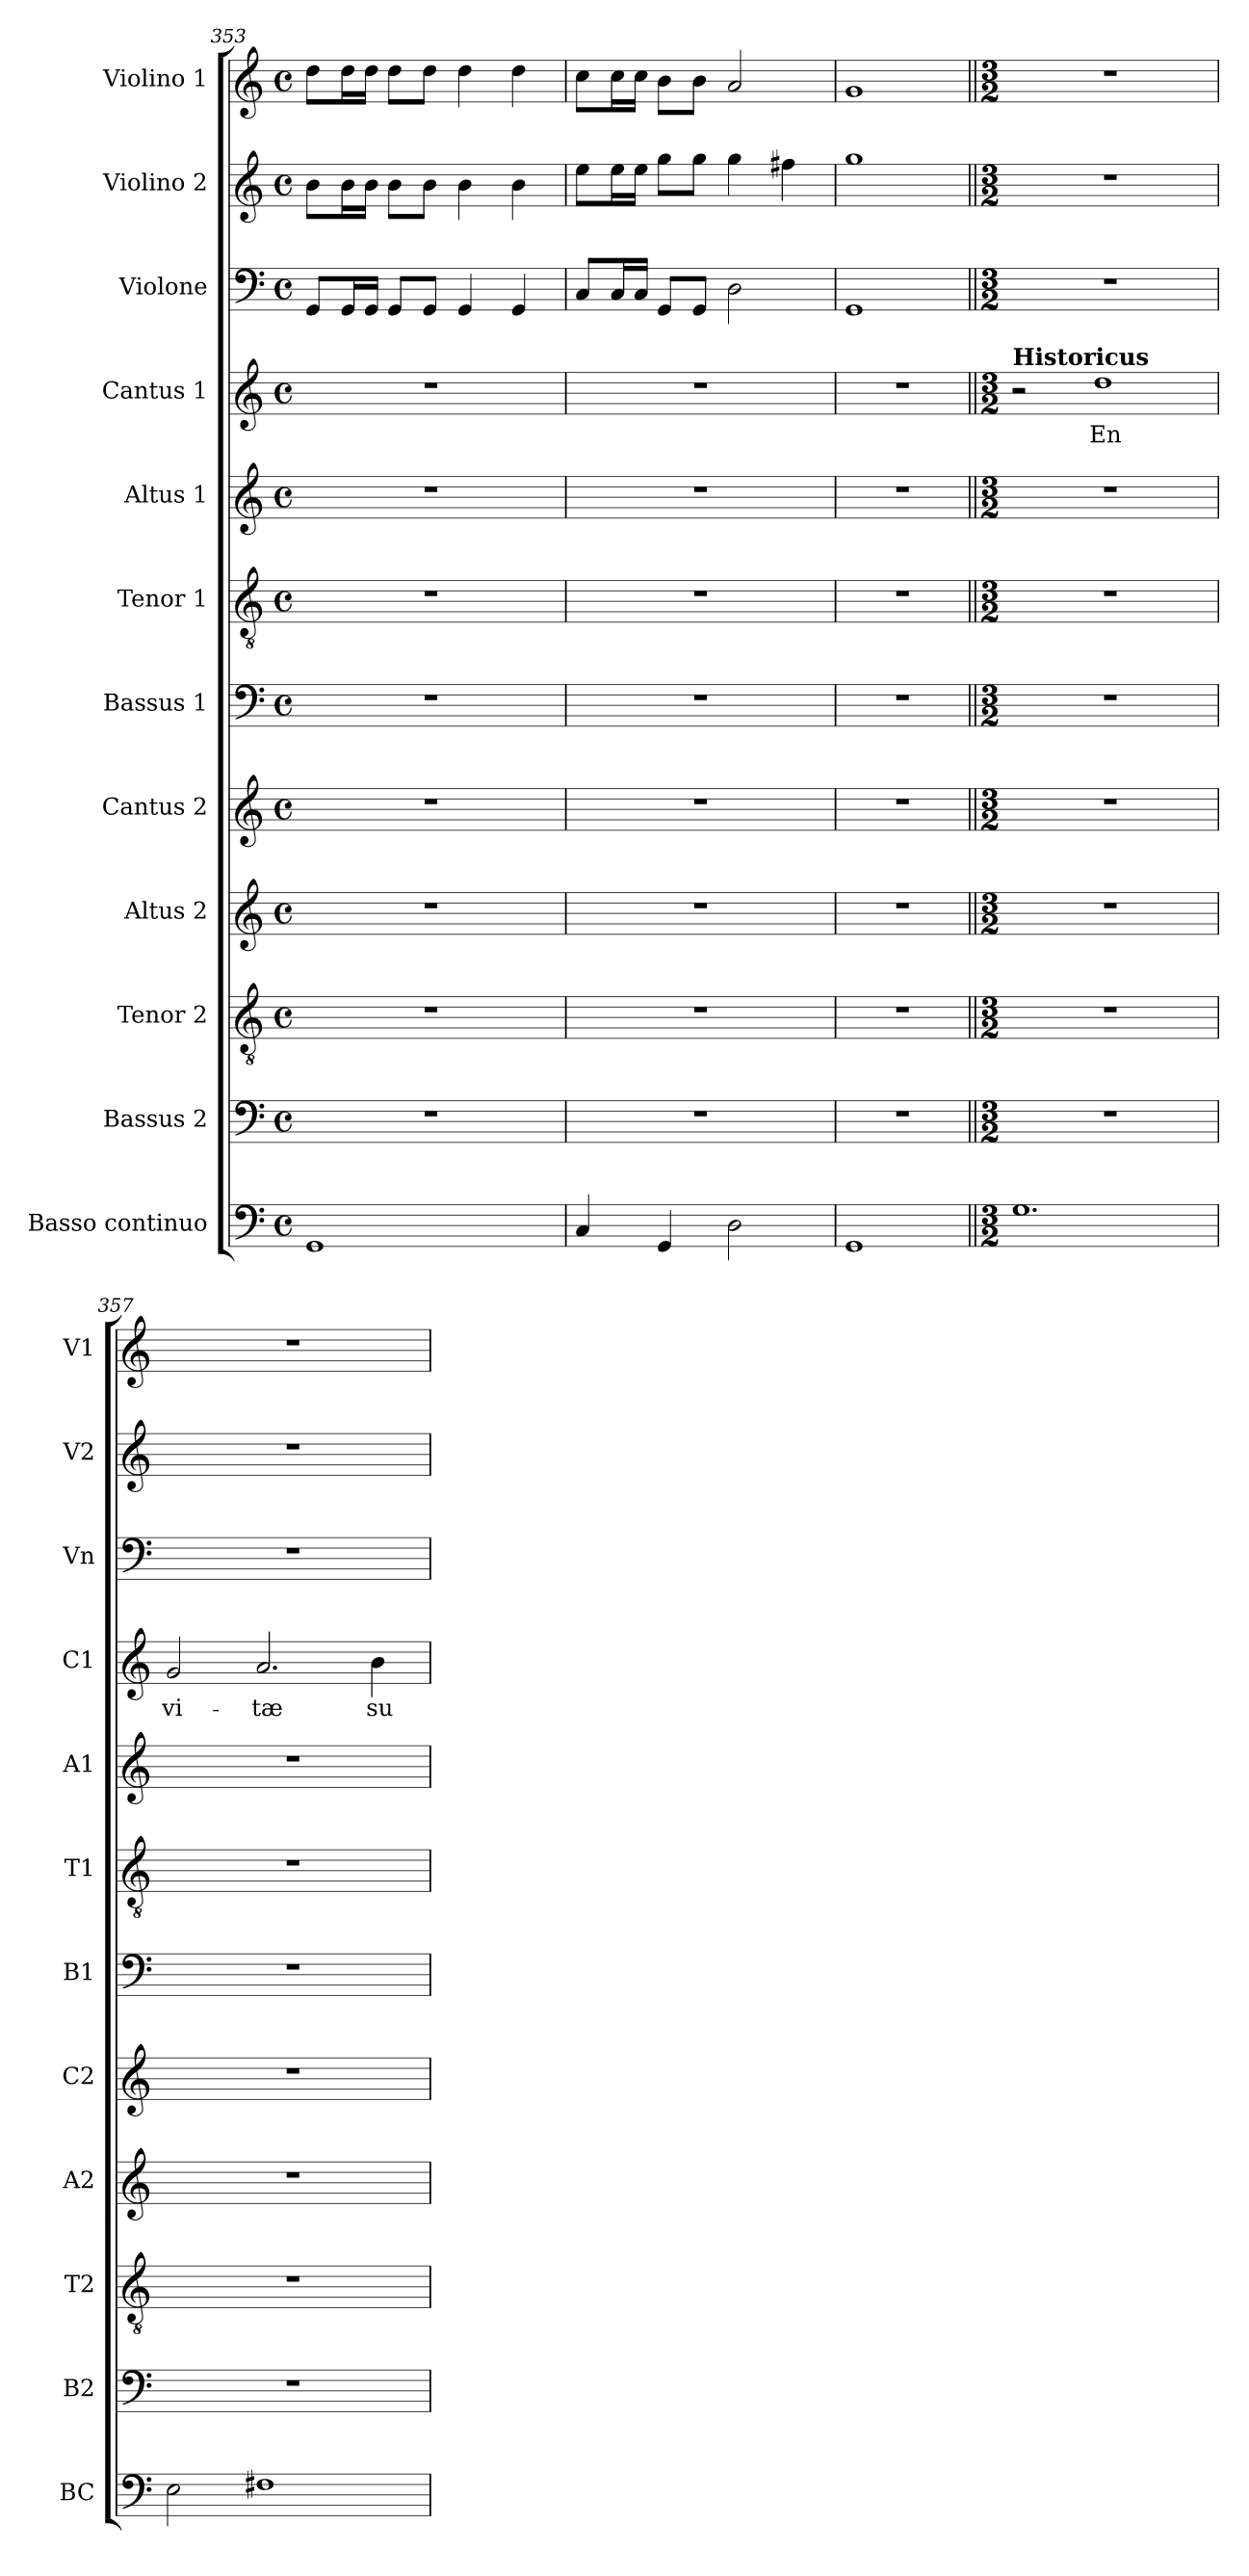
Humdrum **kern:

**kern	**kern	**kern	**kern	**kern	**kern	**kern	**kern	**kern	**text	**kern	**kern	**kern
*part12	*part11	*part10	*part9	*part8	*part7	*part6	*part5	*part4	*part4	*part3	*part2	*part1
*staff12	*staff11	*staff10	*staff9	*staff8	*staff7	*staff6	*staff5	*staff4	*staff4	*staff3	*staff2	*staff1
*I"Basso continuo	*I"Bassus 2	*I"Tenor 2	*I"Altus 2	*I"Cantus 2	*I"Bassus 1	*I"Tenor 1	*I"Altus 1	*I"Cantus 1	*	*I"Violone	*I"Violino 2	*I"Violino 1
*I'BC	*I'B2	*I'T2	*I'A2	*I'C2	*I'B1	*I'T1	*I'A1	*I'C1	*	*I'Vn	*I'V2	*I'V1
*clefF4	*clefF4	*clefGv2	*clefG2	*clefG2	*clefF4	*clefGv2	*clefG2	*clefG2	*	*clefF4	*clefG2	*clefG2
*ITrd7c12	*	*	*	*	*	*	*	*	*	*ITrd7c12	*	*
*k[]	*k[]	*k[]	*k[]	*k[]	*k[]	*k[]	*k[]	*k[]	*	*k[]	*k[]	*k[]
*C:	*C:	*C:	*C:	*C:	*C:	*C:	*C:	*C:	*	*C:	*C:	*C:
*M4/4	*M4/4	*M4/4	*M4/4	*M4/4	*M4/4	*M4/4	*M4/4	*M4/4	*	*M4/4	*M4/4	*M4/4
*met(c)	*met(c)	*met(c)	*met(c)	*met(c)	*met(c)	*met(c)	*met(c)	*met(c)	*	*met(c)	*met(c)	*met(c)
=353	=353	=353	=353	=353	=353	=353	=353	=353	=353	=353	=353	=353
1GGG	1r	1r	1r	1r	1r	1r	1r	1r	.	8GGG/L	8b\L	8dd\L
.	.	.	.	.	.	.	.	.	.	16GGG/L	16b\L	16dd\L
.	.	.	.	.	.	.	.	.	.	16GGG/JJ	16b\JJ	16dd\JJ
.	.	.	.	.	.	.	.	.	.	8GGG/L	8b\L	8dd\L
.	.	.	.	.	.	.	.	.	.	8GGG/J	8b\J	8dd\J
.	.	.	.	.	.	.	.	.	.	4GGG/	4b\	4dd\
.	.	.	.	.	.	.	.	.	.	4GGG/	4b\	4dd\
=354	=354	=354	=354	=354	=354	=354	=354	=354	=354	=354	=354	=354
4CC/	1r	1r	1r	1r	1r	1r	1r	1r	.	8CC/L	8ee\L	8cc\L
.	.	.	.	.	.	.	.	.	.	16CC/L	16ee\L	16cc\L
.	.	.	.	.	.	.	.	.	.	16CC/JJ	16ee\JJ	16cc\JJ
4GGG/	.	.	.	.	.	.	.	.	.	8GGG/L	8gg\L	8b\L
.	.	.	.	.	.	.	.	.	.	8GGG/J	8gg\J	8b\J
2DD\	.	.	.	.	.	.	.	.	.	2DD\	4gg\	2a/
.	.	.	.	.	.	.	.	.	.	.	4ff#X\	.
=355	=355	=355	=355	=355	=355	=355	=355	=355	=355	=355	=355	=355
1GGG	1r	1r	1r	1r	1r	1r	1r	1r	.	1GGG	1gg	1g
!!LO:PB:g=z
=356||	=356||	=356||	=356||	=356||	=356||	=356||	=356||	=356||	=356||	=356||	=356||	=356||
*M3/2	*M3/2	*M3/2	*M3/2	*M3/2	*M3/2	*M3/2	*M3/2	*M3/2	*	*M3/2	*M3/2	*M3/2
!	!	!	!	!	!	!	!	!LO:TX:a:B:t=Historicus	!	!	!	!
1.GG	1.r	1.r	1.r	1.r	1.r	1.r	1.r	2r	.	1.r	1.r	1.r
!	!	!	!	!	!	!	!	!	!LO:LY:b	!	!	!
.	.	.	.	.	.	.	.	1dd	En	.	.	.
=357	=357	=357	=357	=357	=357	=357	=357	=357	=357	=357	=357	=357
!	!	!	!	!	!	!	!	!	!LO:LY:b	!	!	!
2EE\	1.r	1.r	1.r	1.r	1.r	1.r	1.r	2g/	vi-	1.r	1.r	1.r
!	!	!	!	!	!	!	!	!	!LO:LY:b	!	!	!
1FF#X	.	.	.	.	.	.	.	2.a/	-tæ	.	.	.
!	!	!	!	!	!	!	!	!	!LO:LY:b	!	!	!
.	.	.	.	.	.	.	.	4b\	su-	.	.	.
=	=	=	=	=	=	=	=	=	=	=	=	=
*-	*-	*-	*-	*-	*-	*-	*-	*-	*-	*-	*-	*-
